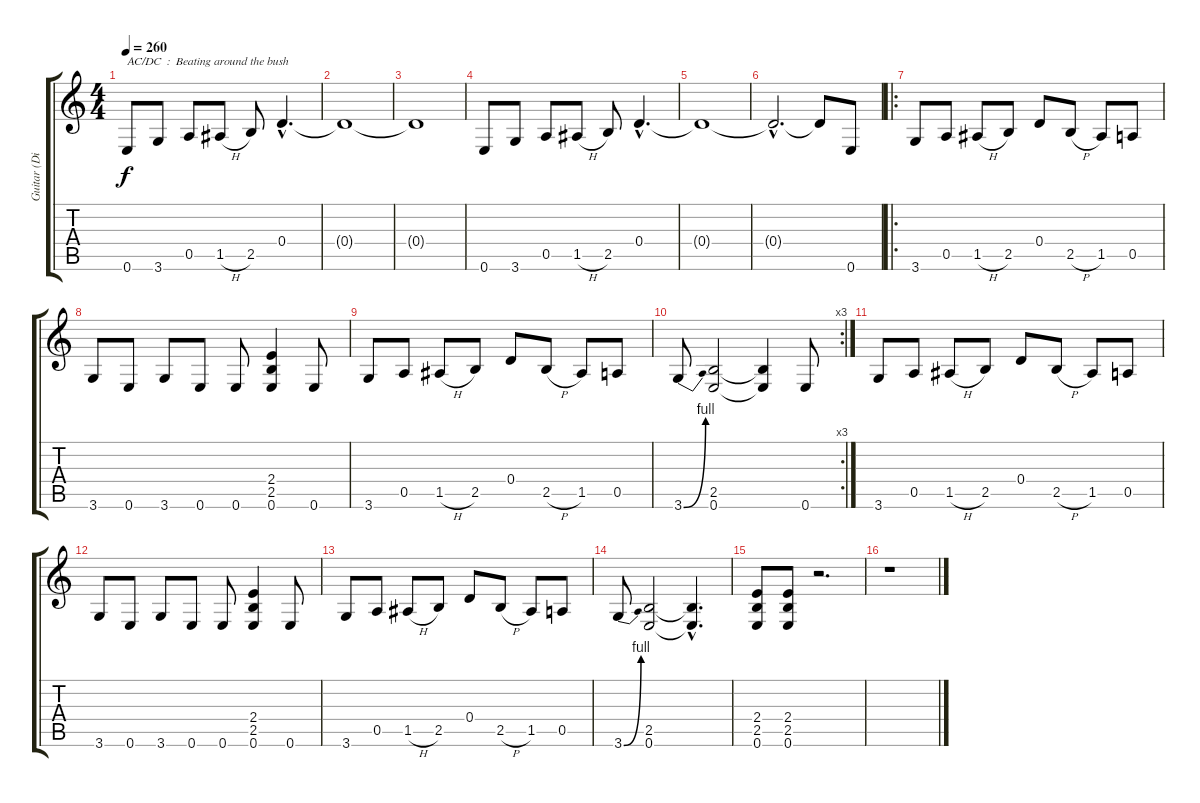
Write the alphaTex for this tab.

\track ("Guitar (Distortion)" "Guitar (Di") {instrument distortionguitar}
\staff {score tabs}
\tuning (E4 B3 G3 D3 A2 E2) {hide}
\ts (4 4)
\tempo 260
\clef g2
\ks c
0.6.8{txt "AC/DC  :  Beating around the bush" dy f instrument distortionguitar} 3.6.8 0.5.8 1.5{h}.8 2.5.8 0.4{hac}.4{d} |
0.4{t}.1 |
0.4{t}.1 |
0.6.8 3.6.8 0.5.8 1.5{h}.8 2.5.8 0.4{hac}.4{d} |
0.4{t}.1 |
0.4{hac t}.2{d} 0.4{t}.8 0.6.8 |
\ro
3.6.8 0.5.8 1.5{h}.8 2.5.8 0.4.8 2.5{h}.8 1.5.8 0.5.8 |
3.6.8 0.6.8 3.6.8 0.6.8 0.6.8 (2.4 2.5 0.6).4 0.6.8 |
3.6.8 0.5.8 1.5{h}.8 2.5.8 0.4.8 2.5{h}.8 1.5.8 0.5.8 |
\rc 3
3.6{be (bend 0 0 60 4)}.8 (2.5 0.6).2 (2.5{t} 0.6{t}).4 0.6.8 |
3.6.8 0.5.8 1.5{h}.8 2.5.8 0.4.8 2.5{h}.8 1.5.8 0.5.8 |
3.6.8 0.6.8 3.6.8 0.6.8 0.6.8 (2.4 2.5 0.6).4 0.6.8 |
3.6.8 0.5.8 1.5{h}.8 2.5.8 0.4.8 2.5{h}.8 1.5.8 0.5.8 |
3.6{be (bend 0 0 60 4)}.8 (2.5 0.6).2 (2.5{hac t} 0.6{hac t}).4{d} |
(2.4 2.5 0.6).8 (2.4 2.5 0.6).8 r.2{d} |
r.1
